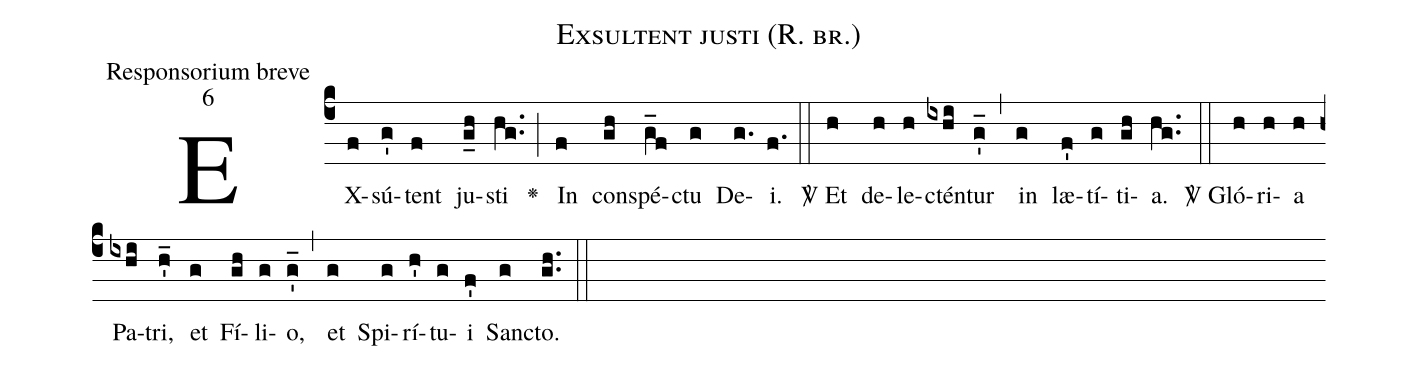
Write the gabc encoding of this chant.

name:Exsultent justi (R. br.);
office-part:Responsorium breve;
mode:6;
%%
(c4)EX(f)sú(g')tent(f) ju(g_h)sti(hg..) <v>\greheightstar</v>(;)
In(f) con(gh)spé(g_f)ctu(g) De(g.)i.(f.) (::)

<sp>V/</sp> Et(h) de(h)le(h)ctén(ixhi)tur(g'_) (,) in(g) læ(f')tí(g)ti(gh)a.(hg..) (::)

<sp>V/</sp> Gló(h)ri(h)a(h) Pa(ixhi)tri,(h'_) et(g) Fí(gh)li(g)o,(g'_) (,) et(g) Spi(g)rí(h')tu(g)i(f') San(g)cto.(gh..) (::)
